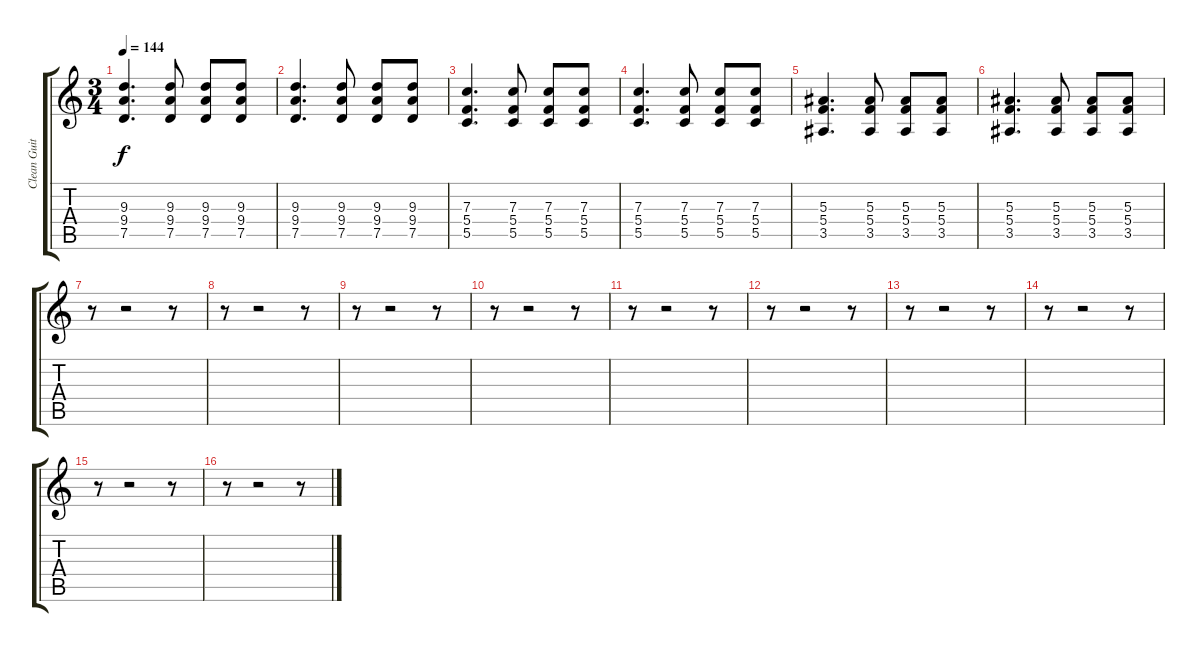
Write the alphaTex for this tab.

\track ("Clean Guitar" "Clean Guit") {instrument electricguitarjazz}
\staff {score tabs}
\tuning (D4 A3 F3 C3 G2 C2) {hide}
\ts (3 4)
\tempo 144
\clef g2
\ks c
(9.3 9.4 7.5).4{d dy f} (9.3 9.4 7.5).8 (9.3 9.4 7.5).8 (9.3 9.4 7.5).8 |
(9.3 9.4 7.5).4{d} (9.3 9.4 7.5).8 (9.3 9.4 7.5).8 (9.3 9.4 7.5).8 |
(7.3 5.4 5.5).4{d} (7.3 5.4 5.5).8 (7.3 5.4 5.5).8 (7.3 5.4 5.5).8 |
(7.3 5.4 5.5).4{d} (7.3 5.4 5.5).8 (7.3 5.4 5.5).8 (7.3 5.4 5.5).8 |
(5.3 5.4 3.5).4{d} (5.3 5.4 3.5).8 (5.3 5.4 3.5).8 (5.3 5.4 3.5).8 |
(5.3 5.4 3.5).4{d} (5.3 5.4 3.5).8 (5.3 5.4 3.5).8 (5.3 5.4 3.5).8 |
r.8 r.2 r.8 |
r.8 r.2 r.8 |
r.8 r.2 r.8 |
r.8 r.2 r.8 |
r.8 r.2 r.8 |
r.8 r.2 r.8 |
r.8 r.2 r.8 |
r.8 r.2 r.8 |
r.8 r.2 r.8 |
r.8 r.2 r.8
